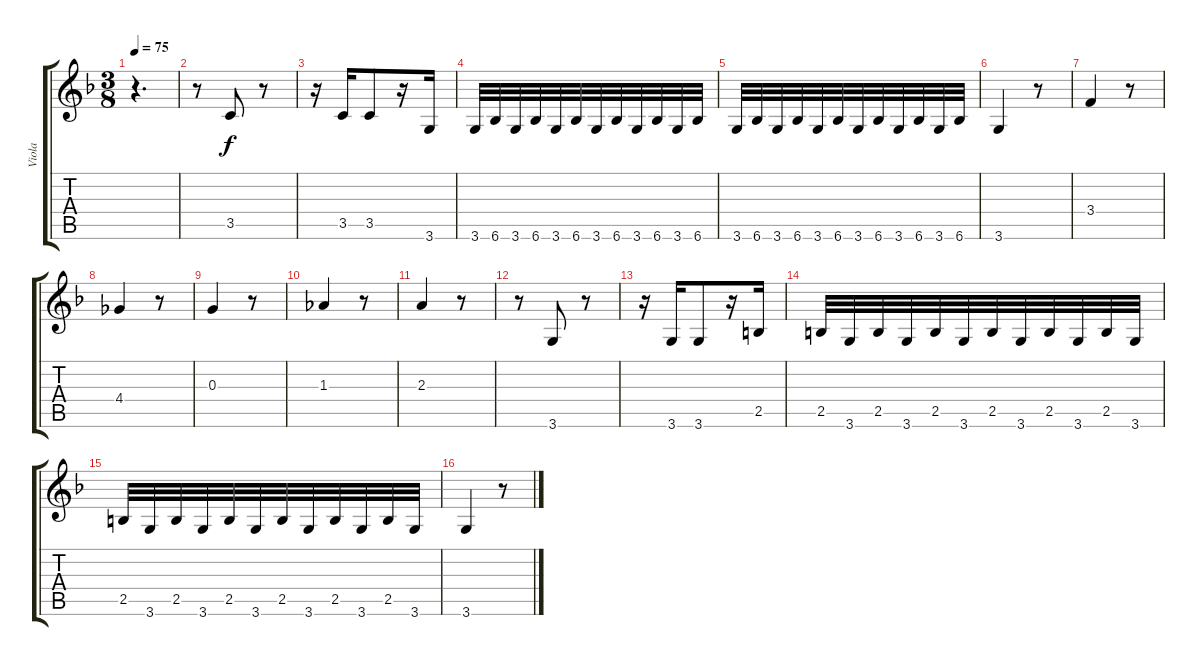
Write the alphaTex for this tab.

\track ("Viola" "Viola") {instrument acousticguitarsteel}
\staff {score tabs}
\tuning (E4 B3 G3 D3 A2 E2) {hide}
\ts (3 8)
\tempo 75
\clef g2
\ks f
r.4{d dy f} |
r.8 3.5.8 r.8 |
r.16 3.5.16 3.5.8 r.16 3.6.16 |
3.6.32 6.6.32 3.6.32 6.6.32 3.6.32 6.6.32 3.6.32 6.6.32 3.6.32 6.6.32 3.6.32 6.6.32 |
3.6.32 6.6.32 3.6.32 6.6.32 3.6.32 6.6.32 3.6.32 6.6.32 3.6.32 6.6.32 3.6.32 6.6.32 |
3.6.4 r.8 |
3.4.4 r.8 |
4.4.4 r.8 |
0.3.4 r.8 |
1.3.4 r.8 |
2.3.4 r.8 |
r.8 3.6.8 r.8 |
r.16 3.6.16 3.6.8 r.16 2.5.16 |
2.5.32 3.6.32 2.5.32 3.6.32 2.5.32 3.6.32 2.5.32 3.6.32 2.5.32 3.6.32 2.5.32 3.6.32 |
2.5.32 3.6.32 2.5.32 3.6.32 2.5.32 3.6.32 2.5.32 3.6.32 2.5.32 3.6.32 2.5.32 3.6.32 |
3.6.4 r.8
